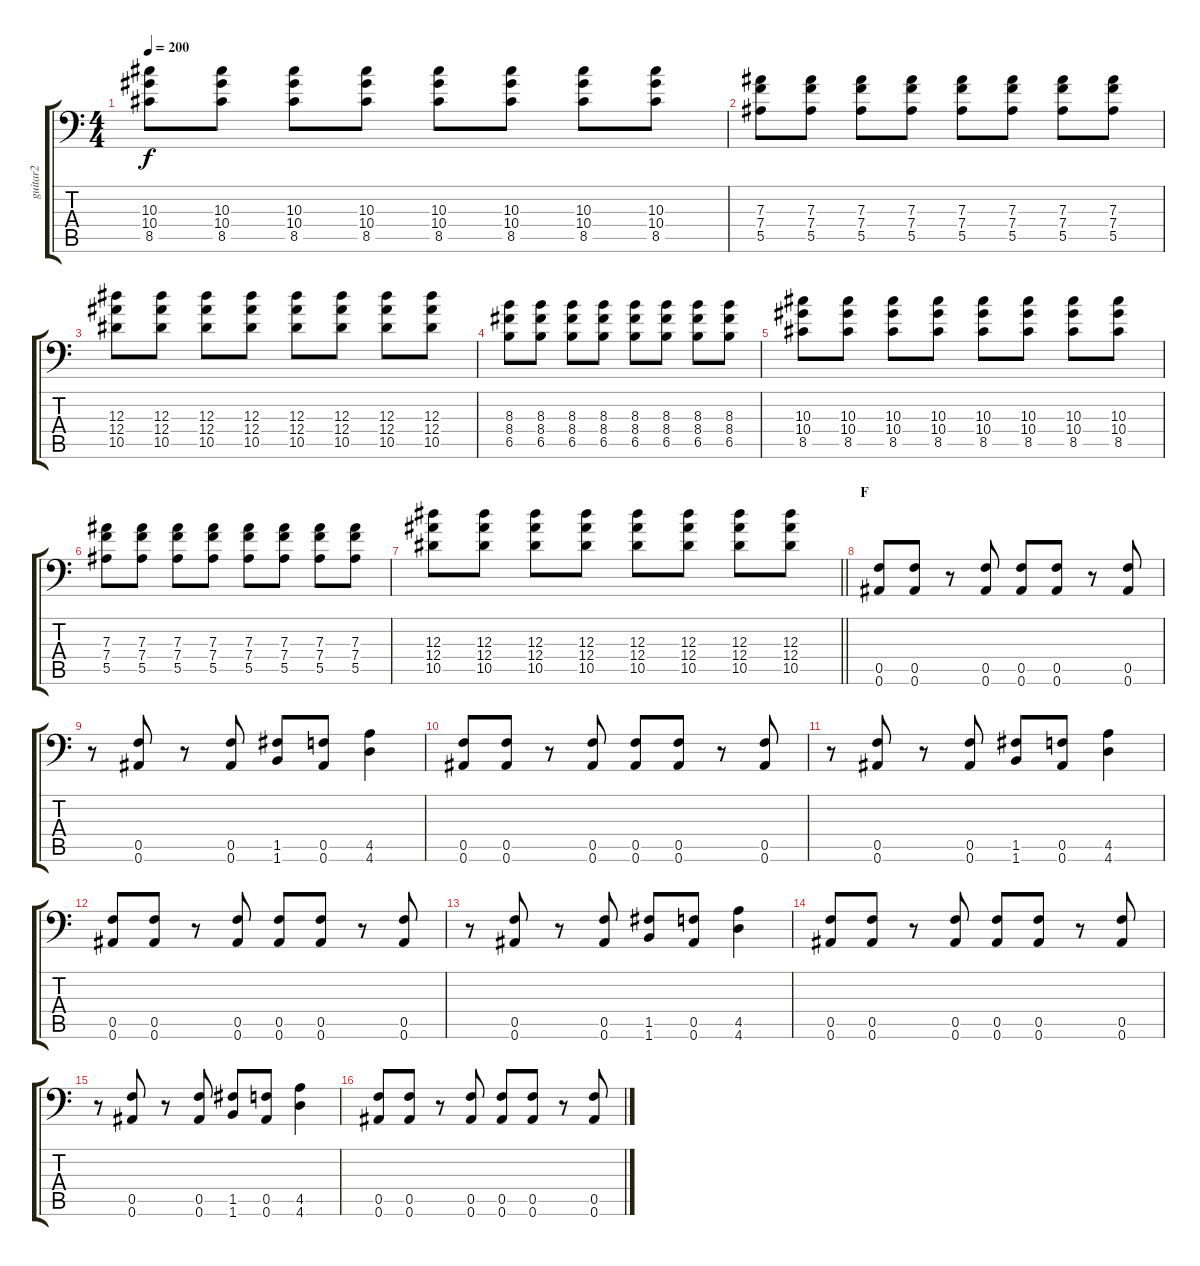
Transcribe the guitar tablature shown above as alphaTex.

\track ("guitar2" "guitar2") {instrument distortionguitar}
\staff {score tabs}
\tuning (C4 G3 Eb3 Bb2 F2 Bb1) {hide}
\ts (4 4)
\tempo 200
\clef f4
\ks c
(10.3 10.4 8.5).8{dy f} (10.3 10.4 8.5).8 (10.3 10.4 8.5).8 (10.3 10.4 8.5).8 (10.3 10.4 8.5).8 (10.3 10.4 8.5).8 (10.3 10.4 8.5).8 (10.3 10.4 8.5).8 |
(7.3 7.4 5.5).8 (7.3 7.4 5.5).8 (7.3 7.4 5.5).8 (7.3 7.4 5.5).8 (7.3 7.4 5.5).8 (7.3 7.4 5.5).8 (7.3 7.4 5.5).8 (7.3 7.4 5.5).8 |
(12.3 12.4 10.5).8 (12.3 12.4 10.5).8 (12.3 12.4 10.5).8 (12.3 12.4 10.5).8 (12.3 12.4 10.5).8 (12.3 12.4 10.5).8 (12.3 12.4 10.5).8 (12.3 12.4 10.5).8 |
(8.3 8.4 6.5).8 (8.3 8.4 6.5).8 (8.3 8.4 6.5).8 (8.3 8.4 6.5).8 (8.3 8.4 6.5).8 (8.3 8.4 6.5).8 (8.3 8.4 6.5).8 (8.3 8.4 6.5).8 |
(10.3 10.4 8.5).8 (10.3 10.4 8.5).8 (10.3 10.4 8.5).8 (10.3 10.4 8.5).8 (10.3 10.4 8.5).8 (10.3 10.4 8.5).8 (10.3 10.4 8.5).8 (10.3 10.4 8.5).8 |
(7.3 7.4 5.5).8 (7.3 7.4 5.5).8 (7.3 7.4 5.5).8 (7.3 7.4 5.5).8 (7.3 7.4 5.5).8 (7.3 7.4 5.5).8 (7.3 7.4 5.5).8 (7.3 7.4 5.5).8 |
\barLineRight lightlight
(12.3 12.4 10.5).8 (12.3 12.4 10.5).8 (12.3 12.4 10.5).8 (12.3 12.4 10.5).8 (12.3 12.4 10.5).8 (12.3 12.4 10.5).8 (12.3 12.4 10.5).8 (12.3 12.4 10.5).8 |
\section ("" "F")
(0.5 0.6).8 (0.5 0.6).8 r.8 (0.5 0.6).8 (0.5 0.6).8 (0.5 0.6).8 r.8 (0.5 0.6).8 |
r.8 (0.5 0.6).8 r.8 (0.5 0.6).8 (1.5 1.6).8 (0.5 0.6).8 (4.5 4.6).4 |
(0.5 0.6).8 (0.5 0.6).8 r.8 (0.5 0.6).8 (0.5 0.6).8 (0.5 0.6).8 r.8 (0.5 0.6).8 |
r.8 (0.5 0.6).8 r.8 (0.5 0.6).8 (1.5 1.6).8 (0.5 0.6).8 (4.5 4.6).4 |
(0.5 0.6).8 (0.5 0.6).8 r.8 (0.5 0.6).8 (0.5 0.6).8 (0.5 0.6).8 r.8 (0.5 0.6).8 |
r.8 (0.5 0.6).8 r.8 (0.5 0.6).8 (1.5 1.6).8 (0.5 0.6).8 (4.5 4.6).4 |
(0.5 0.6).8 (0.5 0.6).8 r.8 (0.5 0.6).8 (0.5 0.6).8 (0.5 0.6).8 r.8 (0.5 0.6).8 |
r.8 (0.5 0.6).8 r.8 (0.5 0.6).8 (1.5 1.6).8 (0.5 0.6).8 (4.5 4.6).4 |
(0.5 0.6).8 (0.5 0.6).8 r.8 (0.5 0.6).8 (0.5 0.6).8 (0.5 0.6).8 r.8 (0.5 0.6).8
